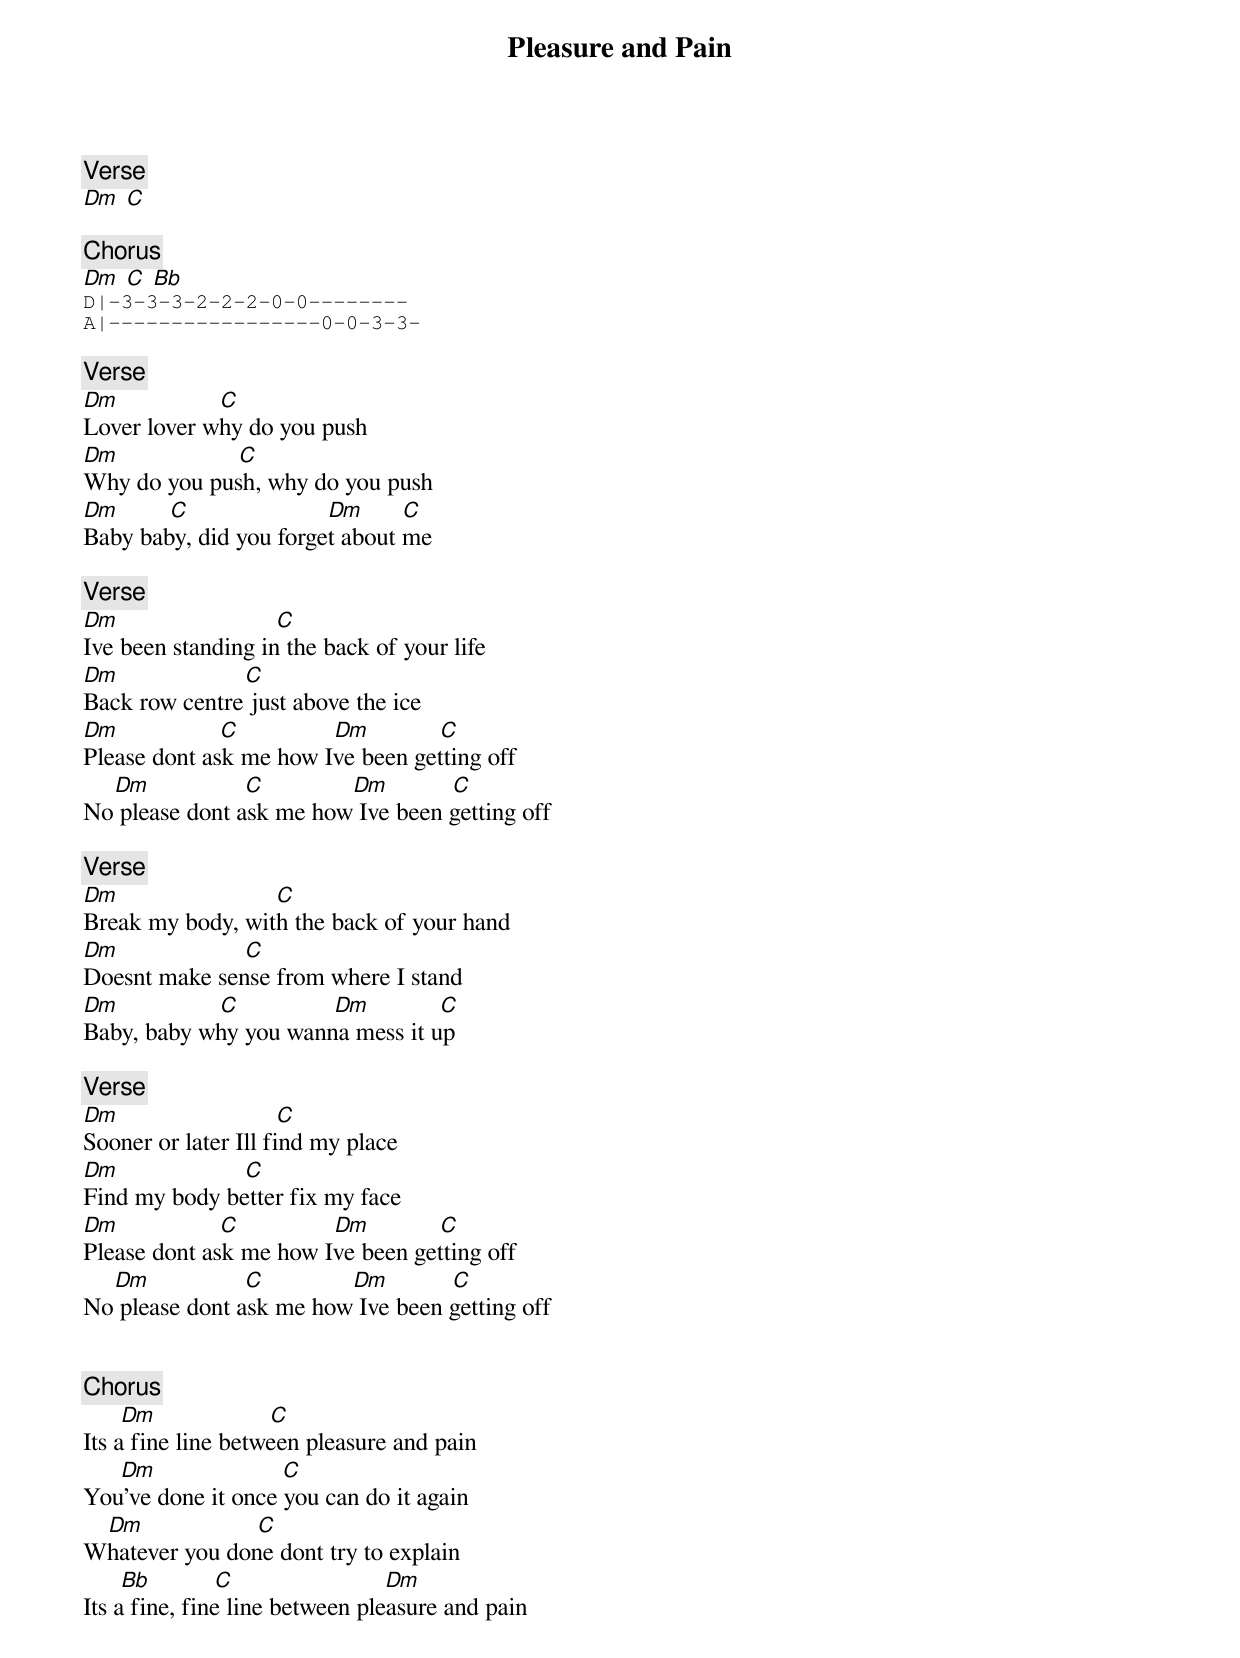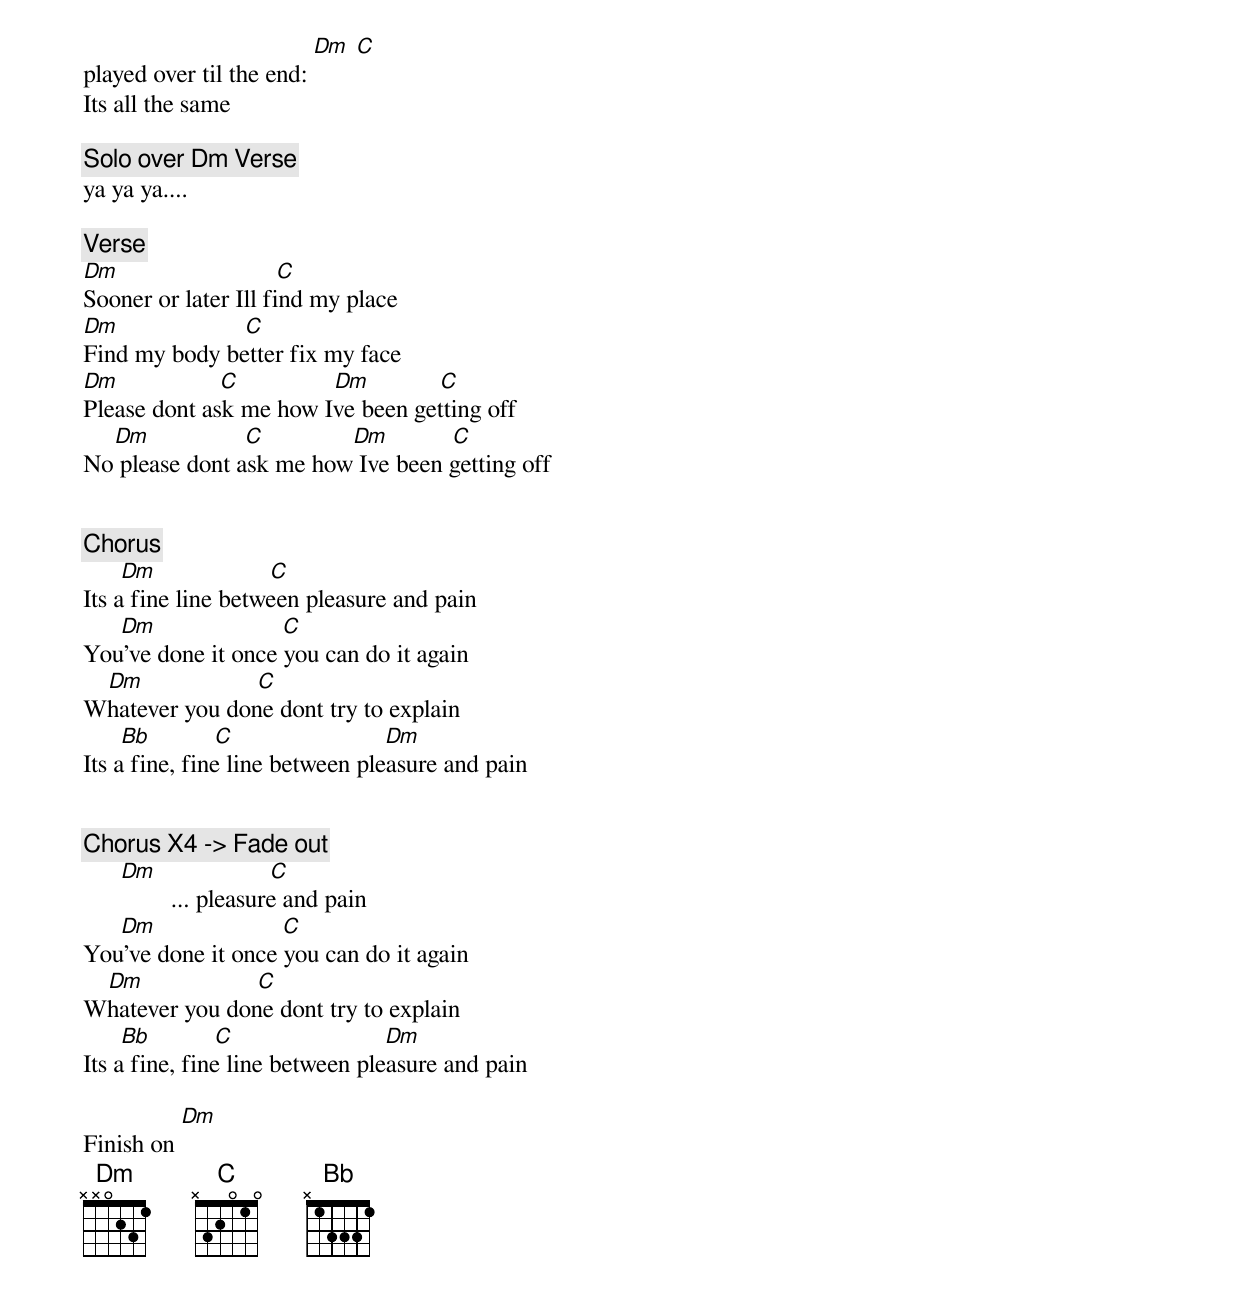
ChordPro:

{t: Pleasure and Pain}
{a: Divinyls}


{c: Verse}
[Dm] [C]

{c: Chorus}
[Dm] [C] [Bb]
{sot}
D|-3-3-3-2-2-2-0-0--------
A|-----------------0-0-3-3-
{eot}

{c:Verse}
[Dm]                [C]
Lover lover why do you push
[Dm]                   [C]
Why do you push, why do you push
[Dm]        [C]                      [Dm]      [C]
Baby baby, did you forget about me

{c: Verse}
[Dm]                         [C]
Ive been standing in the back of your life
[Dm]                    [C]
Back row centre just above the ice
[Dm]                [C]               [Dm]           [C]
Please dont ask me how Ive been getting off
     [Dm]               [C]              [Dm]          [C]
No please dont ask me how Ive been getting off

{c: Verse}
[Dm]                         [C]
Break my body, with the back of your hand
[Dm]                    [C]
Doesnt make sense from where I stand
[Dm]                [C]               [Dm]           [C]
Baby, baby why you wanna mess it up

{c: Verse}
[Dm]                         [C]
Sooner or later Ill find my place
[Dm]                    [C]
Find my body better fix my face
[Dm]                [C]               [Dm]           [C]
Please dont ask me how Ive been getting off
     [Dm]               [C]              [Dm]          [C]
No please dont ask me how Ive been getting off


{c: Chorus}
      [Dm]                  [C]
Its a fine line between pleasure and pain
      [Dm]                    [C]
You've done it once you can do it again
    [Dm]                  [C]
Whatever you done dont try to explain
      [Bb]          [C]                        [Dm]
Its a fine, fine line between pleasure and pain


played over til the end: [Dm] [C]
Its all the same

{c: Solo over Dm Verse}
ya ya ya....

{c: Verse}
[Dm]                         [C]
Sooner or later Ill find my place
[Dm]                    [C]
Find my body better fix my face
[Dm]                [C]               [Dm]           [C]
Please dont ask me how Ive been getting off
     [Dm]               [C]              [Dm]          [C]
No please dont ask me how Ive been getting off


{c: Chorus }
      [Dm]                  [C]
Its a fine line between pleasure and pain
      [Dm]                    [C]
You've done it once you can do it again
    [Dm]                  [C]
Whatever you done dont try to explain
      [Bb]          [C]                        [Dm]
Its a fine, fine line between pleasure and pain


{c: Chorus X4 -> Fade out}
      [Dm]                  [C]
              ... pleasure and pain
      [Dm]                    [C]
You've done it once you can do it again
    [Dm]                  [C]
Whatever you done dont try to explain
      [Bb]          [C]                        [Dm]
Its a fine, fine line between pleasure and pain

Finish on [Dm]
